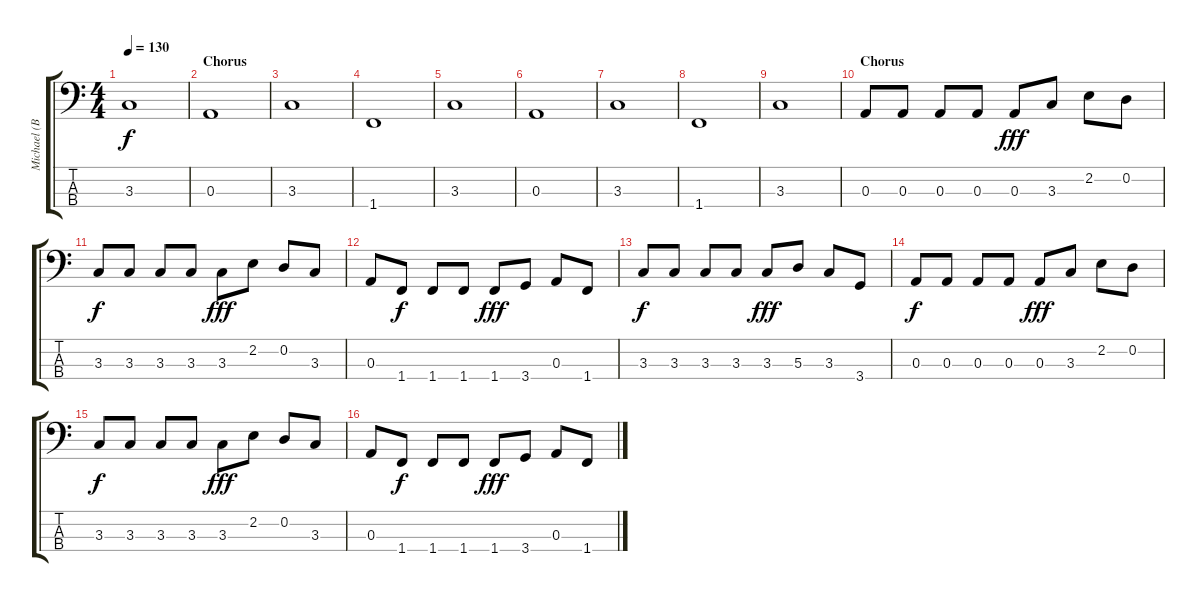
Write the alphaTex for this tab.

\track ("Michael (Bass)" "Michael (B") {instrument electricbassfinger}
\staff {score tabs}
\tuning (G2 D2 A1 E1) {hide}
\ts (4 4)
\tempo 130
\clef f4
\ks c
3.3.1{dy f} |
\section ("" "Chorus")
0.3.1 |
3.3.1 |
1.4.1 |
3.3.1 |
0.3.1 |
3.3.1 |
1.4.1 |
3.3.1 |
\section ("" "Chorus")
0.3.8 0.3.8 0.3.8 0.3.8 0.3.8{dy fff} 3.3.8 2.2.8 0.2.8 |
3.3.8{dy f} 3.3.8 3.3.8 3.3.8 3.3.8{dy fff} 2.2.8 0.2.8 3.3.8 |
0.3.8 1.4.8{dy f} 1.4.8 1.4.8 1.4.8{dy fff} 3.4.8 0.3.8 1.4.8 |
3.3.8{dy f} 3.3.8 3.3.8 3.3.8 3.3.8{dy fff} 5.3.8 3.3.8 3.4.8 |
0.3.8{dy f} 0.3.8 0.3.8 0.3.8 0.3.8{dy fff} 3.3.8 2.2.8 0.2.8 |
3.3.8{dy f} 3.3.8 3.3.8 3.3.8 3.3.8{dy fff} 2.2.8 0.2.8 3.3.8 |
0.3.8 1.4.8{dy f} 1.4.8 1.4.8 1.4.8{dy fff} 3.4.8 0.3.8 1.4.8
